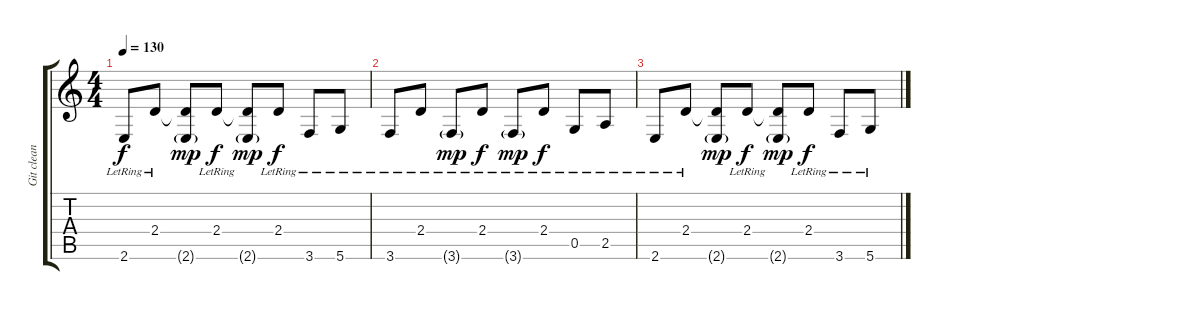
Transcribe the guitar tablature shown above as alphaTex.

\track ("Git clean rechts" "Git clean ") {instrument acousticguitarsteel}
\staff {score tabs}
\tuning (D4 A3 F3 C3 G2 D2) {hide}
\ts (4 4)
\tempo 130
\clef g2
\ks c
2.6{lr}.8{dy f} 2.4{lr}.8 (2.4{t} 2.6{g}).8{dy mp} 2.4{lr}.8{dy f} (2.4{t} 2.6{g}).8{dy mp} 2.4{lr}.8{dy f} 3.6{lr}.8 5.6{lr}.8 |
3.6{lr}.8 2.4{lr}.8 3.6{g lr}.8{dy mp} 2.4{lr}.8{dy f} 3.6{g lr}.8{dy mp} 2.4{lr}.8{dy f} 0.5{lr}.8 2.5{lr}.8 |
2.6{lr}.8 2.4{lr}.8 (2.4{t} 2.6{g}).8{dy mp} 2.4{lr}.8{dy f} (2.4{t} 2.6{g}).8{dy mp} 2.4{lr}.8{dy f} 3.6{lr}.8 5.6{lr}.8
